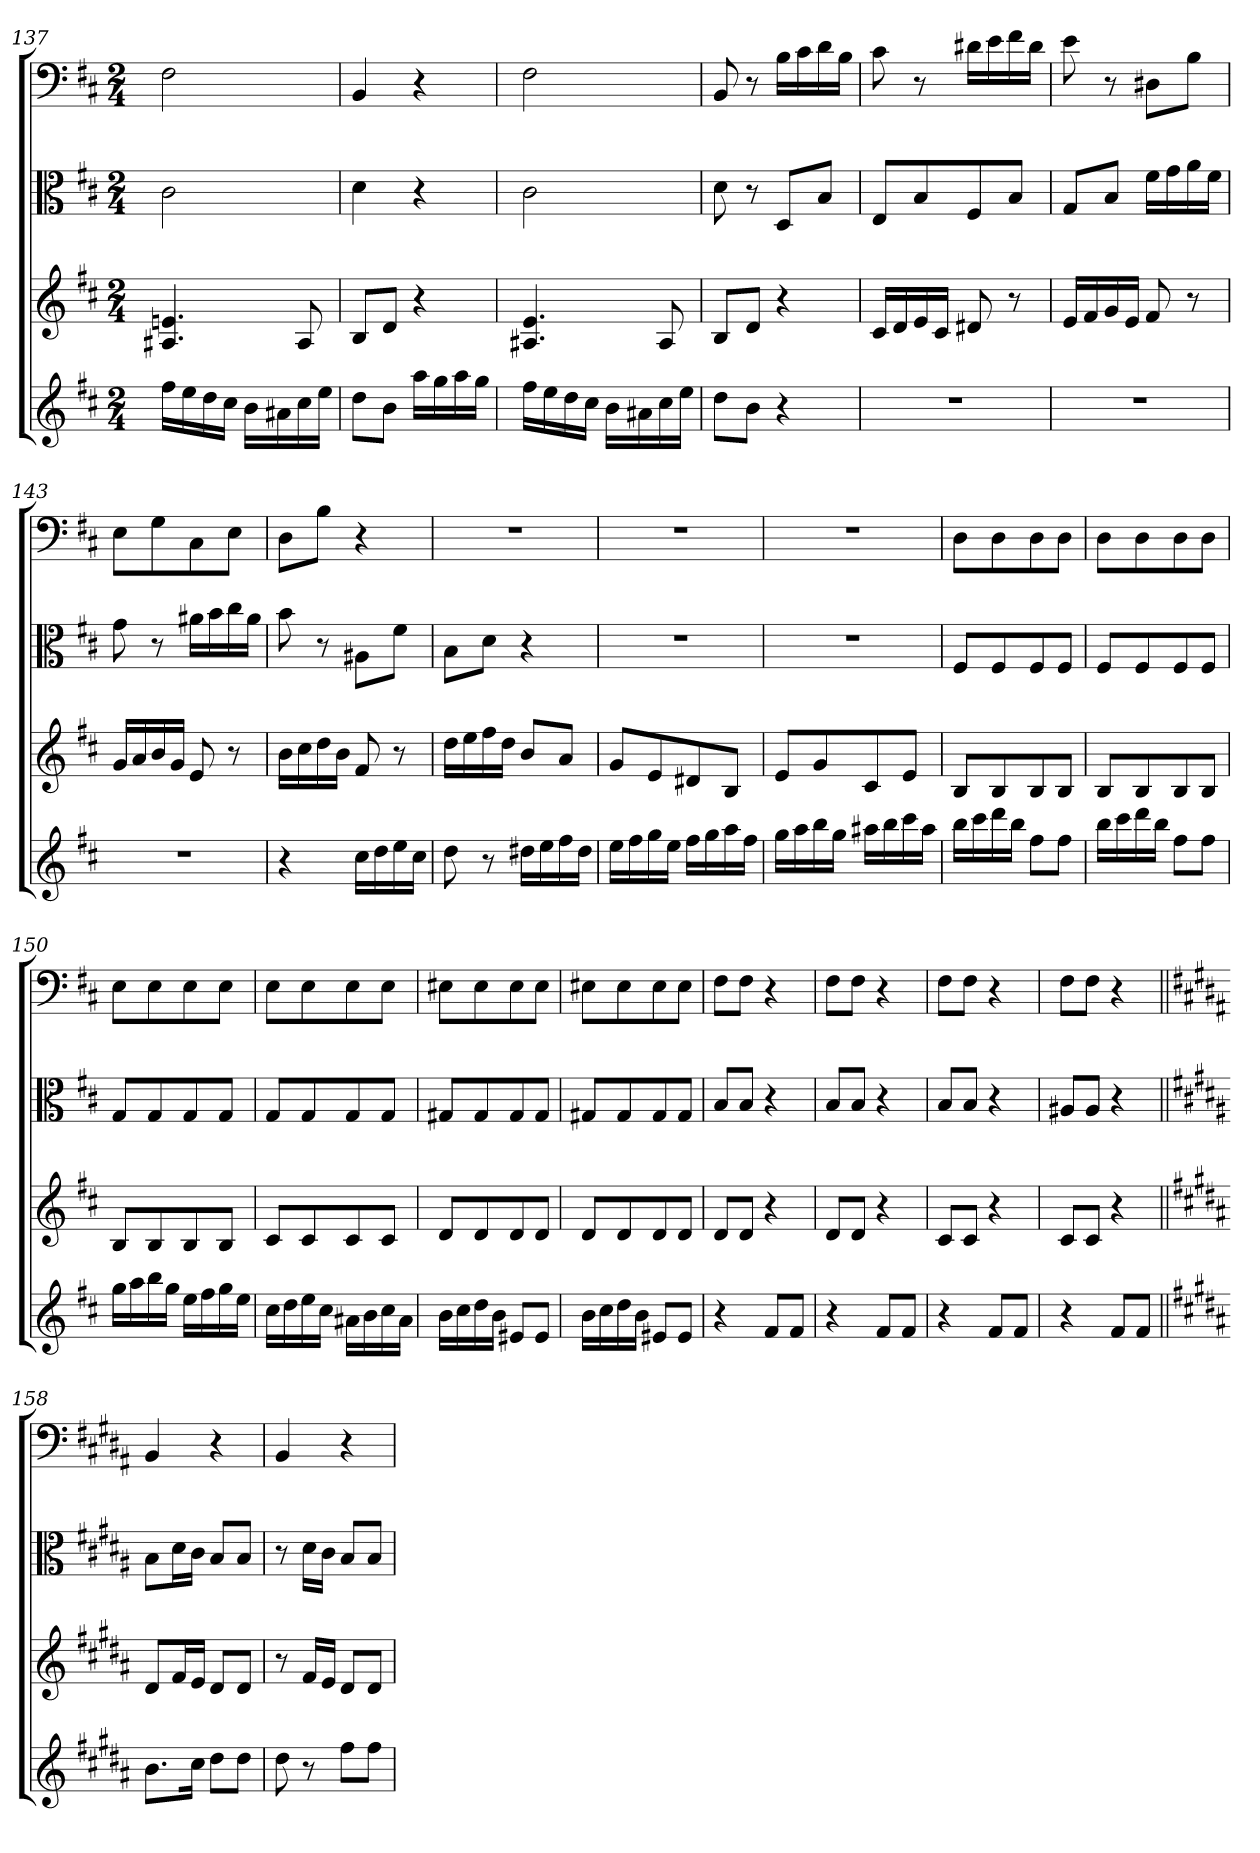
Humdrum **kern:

**kern	**kern	**kern	**kern
*part4	*part3	*part2	*part1
*staff4	*staff3	*staff2	*staff1
*clefG2	*clefG2	*clefC3	*clefF4
*k[f#c#]	*k[f#c#]	*k[f#c#]	*k[f#c#]
*D:	*D:	*D:	*D:
*M2/4	*M2/4	*M2/4	*M2/4
=137	=137	=137	=137
16ff#\LL	4.A#X/ 4.en/	2c#\	2F#\
16ee\	.	.	.
16dd\	.	.	.
16cc#\JJ	.	.	.
16b\LL	.	.	.
16a#X\	.	.	.
16cc#\	8A#/	.	.
16ee\JJ	.	.	.
=138	=138	=138	=138
8dd\L	8B/L	4d\	4BB/
8b\J	8d/J	.	.
16aa\LL	4r	4r	4r
16gg\	.	.	.
16aa\	.	.	.
16gg\JJ	.	.	.
=139	=139	=139	=139
16ff#\LL	4.A#X/ 4.e/	2c#\	2F#\
16ee\	.	.	.
16dd\	.	.	.
16cc#\JJ	.	.	.
16b\LL	.	.	.
16a#X\	.	.	.
16cc#\	8A#/	.	.
16ee\JJ	.	.	.
=140	=140	=140	=140
8dd\L	8B/L	8d\	8BB/
8b\J	8d/J	8r	8r
4r	4r	8D/L	16B\LL
.	.	.	16c#\
.	.	8B/J	16d\
.	.	.	16B\JJ
=141	=141	=141	=141
2r	16c#/LL	8E/L	8c#\
.	16d/	.	.
.	16e/	8B/	8r
.	16c#/JJ	.	.
.	8d#X/	8F#/	16d#X\LL
.	.	.	16e\
.	8r	8B/J	16f#\
.	.	.	16d#\JJ
=142	=142	=142	=142
2r	16e/LL	8G/L	8e\
.	16f#/	.	.
.	16g/	8B/J	8r
.	16e/JJ	.	.
.	8f#/	16f#\LL	8D#X\L
.	.	16g\	.
.	8r	16a\	8B\J
.	.	16f#\JJ	.
=143	=143	=143	=143
2r	16g/LL	8g\	8E\L
.	16a/	.	.
.	16b/	8r	8G\
.	16g/JJ	.	.
.	8e/	16a#X\LL	8C#\
.	.	16b\	.
.	8r	16cc#\	8E\J
.	.	16a#\JJ	.
=144	=144	=144	=144
4r	16b\LL	8b\	8D\L
.	16cc#\	.	.
.	16dd\	8r	8B\J
.	16b\JJ	.	.
16cc#\LL	8f#/	8A#X\L	4r
16dd\	.	.	.
16ee\	8r	8f#\J	.
16cc#\JJ	.	.	.
=145	=145	=145	=145
8dd\	16dd\LL	8B\L	2r
.	16ee\	.	.
8r	16ff#\	8d\J	.
.	16dd\JJ	.	.
16dd#X\LL	8b/L	4r	.
16ee\	.	.	.
16ff#\	8a/J	.	.
16dd#\JJ	.	.	.
=146	=146	=146	=146
16ee\LL	8g/L	2r	2r
16ff#\	.	.	.
16gg\	8e/	.	.
16ee\JJ	.	.	.
16ff#\LL	8d#X/	.	.
16gg\	.	.	.
16aa\	8B/J	.	.
16ff#\JJ	.	.	.
=147	=147	=147	=147
16gg\LL	8e/L	2r	2r
16aa\	.	.	.
16bb\	8g/	.	.
16gg\JJ	.	.	.
16aa#X\LL	8c#/	.	.
16bb\	.	.	.
16ccc#\	8e/J	.	.
16aa#\JJ	.	.	.
=148	=148	=148	=148
16bb\LL	8B/L	8F#/L	8D\L
16ccc#\	.	.	.
16ddd\	8B/	8F#/	8D\
16bb\JJ	.	.	.
8ff#\L	8B/	8F#/	8D\
8ff#\J	8B/J	8F#/J	8D\J
=149	=149	=149	=149
16bb\LL	8B/L	8F#/L	8D\L
16ccc#\	.	.	.
16ddd\	8B/	8F#/	8D\
16bb\JJ	.	.	.
8ff#\L	8B/	8F#/	8D\
8ff#\J	8B/J	8F#/J	8D\J
=150	=150	=150	=150
16gg\LL	8B/L	8G/L	8E\L
16aa\	.	.	.
16bb\	8B/	8G/	8E\
16gg\JJ	.	.	.
16ee\LL	8B/	8G/	8E\
16ff#\	.	.	.
16gg\	8B/J	8G/J	8E\J
16ee\JJ	.	.	.
=151	=151	=151	=151
16cc#\LL	8c#/L	8G/L	8E\L
16dd\	.	.	.
16ee\	8c#/	8G/	8E\
16cc#\JJ	.	.	.
16a#X\LL	8c#/	8G/	8E\
16b\	.	.	.
16cc#\	8c#/J	8G/J	8E\J
16a#\JJ	.	.	.
=152	=152	=152	=152
16b\LL	8d/L	8G#X/L	8E#X\L
16cc#\	.	.	.
16dd\	8d/	8G#/	8E#\
16b\JJ	.	.	.
8e#X/L	8d/	8G#/	8E#\
8e#/J	8d/J	8G#/J	8E#\J
=153	=153	=153	=153
16b\LL	8d/L	8G#X/L	8E#X\L
16cc#\	.	.	.
16dd\	8d/	8G#/	8E#\
16b\JJ	.	.	.
8e#X/L	8d/	8G#/	8E#\
8e#/J	8d/J	8G#/J	8E#\J
=154	=154	=154	=154
4r	8d/L	8B/L	8F#\L
.	8d/J	8B/J	8F#\J
8f#/L	4r	4r	4r
8f#/J	.	.	.
=155	=155	=155	=155
4r	8d/L	8B/L	8F#\L
.	8d/J	8B/J	8F#\J
8f#/L	4r	4r	4r
8f#/J	.	.	.
=156	=156	=156	=156
4r	8c#/L	8B/L	8F#\L
.	8c#/J	8B/J	8F#\J
8f#/L	4r	4r	4r
8f#/J	.	.	.
=157	=157	=157	=157
4r	8c#/L	8A#X/L	8F#\L
.	8c#/J	8A#/J	8F#\J
8f#/L	4r	4r	4r
8f#/J	.	.	.
=158||	=158||	=158||	=158||
*k[f#c#g#d#a#]	*k[f#c#g#d#a#]	*k[f#c#g#d#a#]	*k[f#c#g#d#a#]
*B:	*B:	*B:	*B:
8.b\L	8d#/L	8B\L	4BB/
.	16f#/L	16d#\L	.
16cc#\Jk	16e/JJ	16c#\JJ	.
8dd#\L	8d#/L	8B/L	4r
8dd#\J	8d#/J	8B/J	.
=159	=159	=159	=159
8dd#\	8r	8r	4BB/
8r	16f#/LL	16d#\LL	.
.	16e/JJ	16c#\JJ	.
8ff#\L	8d#/L	8B/L	4r
8ff#\J	8d#/J	8B/J	.
=	=	=	=
*-	*-	*-	*-
